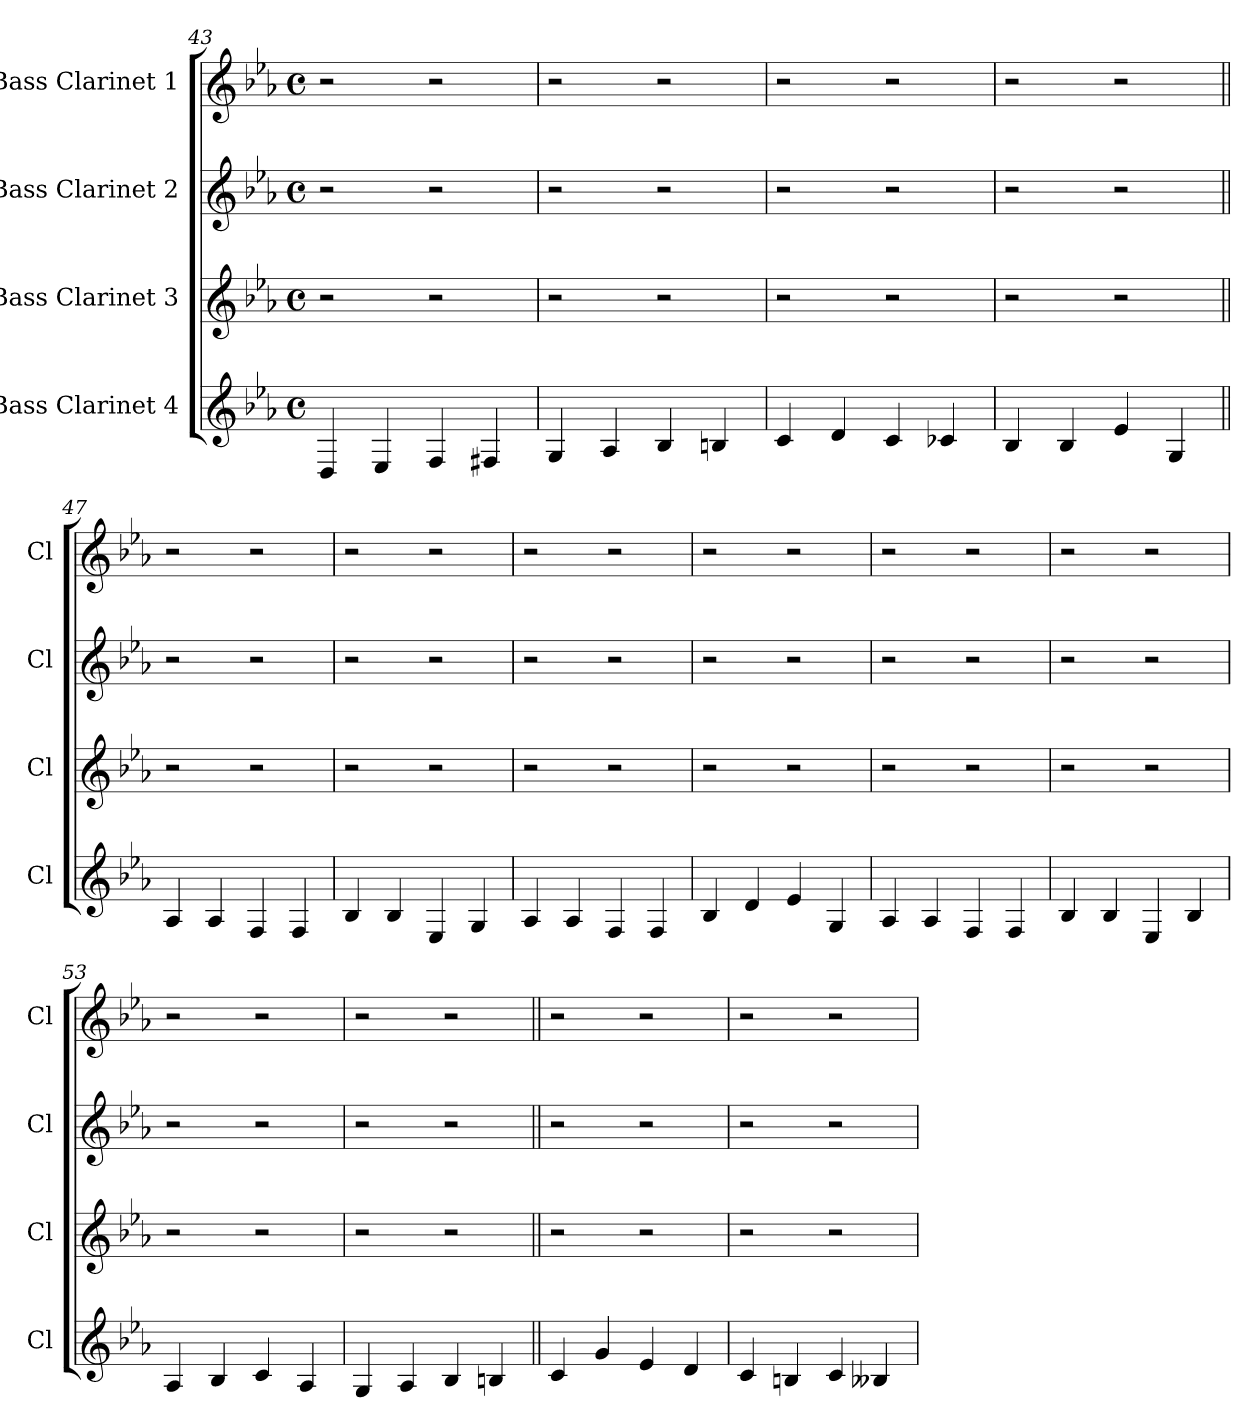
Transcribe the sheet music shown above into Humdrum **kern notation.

**kern	**kern	**kern	**kern
*part4	*part3	*part2	*part1
*staff4	*staff3	*staff2	*staff1
*I"Bass Clarinet 4	*I"Bass Clarinet 3	*I"Bass Clarinet 2	*I"Bass Clarinet 1
*I'Cl	*I'Cl	*I'Cl	*I'Cl
*clefG2	*clefG2	*clefG2	*clefG2
*ITrd8c14	*ITrd8c14	*ITrd8c14	*ITrd8c14
*k[b-e-a-]	*k[b-e-a-]	*k[b-e-a-]	*k[b-e-a-]
*E-:	*E-:	*E-:	*E-:
*M4/4	*M4/4	*M4/4	*M4/4
*met(c)	*met(c)	*met(c)	*met(c)
=43	=43	=43	=43
4DD/	2r	2r	2r
4EE-/	.	.	.
4FF/	2r	2r	2r
4FF#X/	.	.	.
=44	=44	=44	=44
4GG/	2r	2r	2r
4AA-/	.	.	.
4BB-/	2r	2r	2r
4BBn/	.	.	.
=45	=45	=45	=45
4C/	2r	2r	2r
4D/	.	.	.
4C/	2r	2r	2r
4C-X/	.	.	.
=46	=46	=46	=46
4BB-/	2r	2r	2r
4BB-/	.	.	.
4E-/	2r	2r	2r
4GG/	.	.	.
!!LO:PB:g=z
=47||	=47||	=47||	=47||
4AA-/	2r	2r	2r
4AA-/	.	.	.
4FF/	2r	2r	2r
4FF/	.	.	.
=48	=48	=48	=48
4BB-/	2r	2r	2r
4BB-/	.	.	.
4EE-/	2r	2r	2r
4GG/	.	.	.
=49	=49	=49	=49
4AA-/	2r	2r	2r
4AA-/	.	.	.
4FF/	2r	2r	2r
4FF/	.	.	.
=50	=50	=50	=50
4BB-/	2r	2r	2r
4D/	.	.	.
4E-/	2r	2r	2r
4GG/	.	.	.
=51	=51	=51	=51
4AA-/	2r	2r	2r
4AA-/	.	.	.
4FF/	2r	2r	2r
4FF/	.	.	.
=52	=52	=52	=52
4BB-/	2r	2r	2r
4BB-/	.	.	.
4EE-/	2r	2r	2r
4BB-/	.	.	.
=53	=53	=53	=53
4AA-/	2r	2r	2r
4BB-/	.	.	.
4C/	2r	2r	2r
4AA-/	.	.	.
=54	=54	=54	=54
4GG/	2r	2r	2r
4AA-/	.	.	.
4BB-/	2r	2r	2r
4BBn/	.	.	.
!!LO:LB:g=z
=55||	=55||	=55||	=55||
4C/	2r	2r	2r
4G/	.	.	.
4E-/	2r	2r	2r
4D/	.	.	.
=56	=56	=56	=56
4C/	2r	2r	2r
4BBn/	.	.	.
4C/	2r	2r	2r
4BB--X/	.	.	.
=	=	=	=
*-	*-	*-	*-
